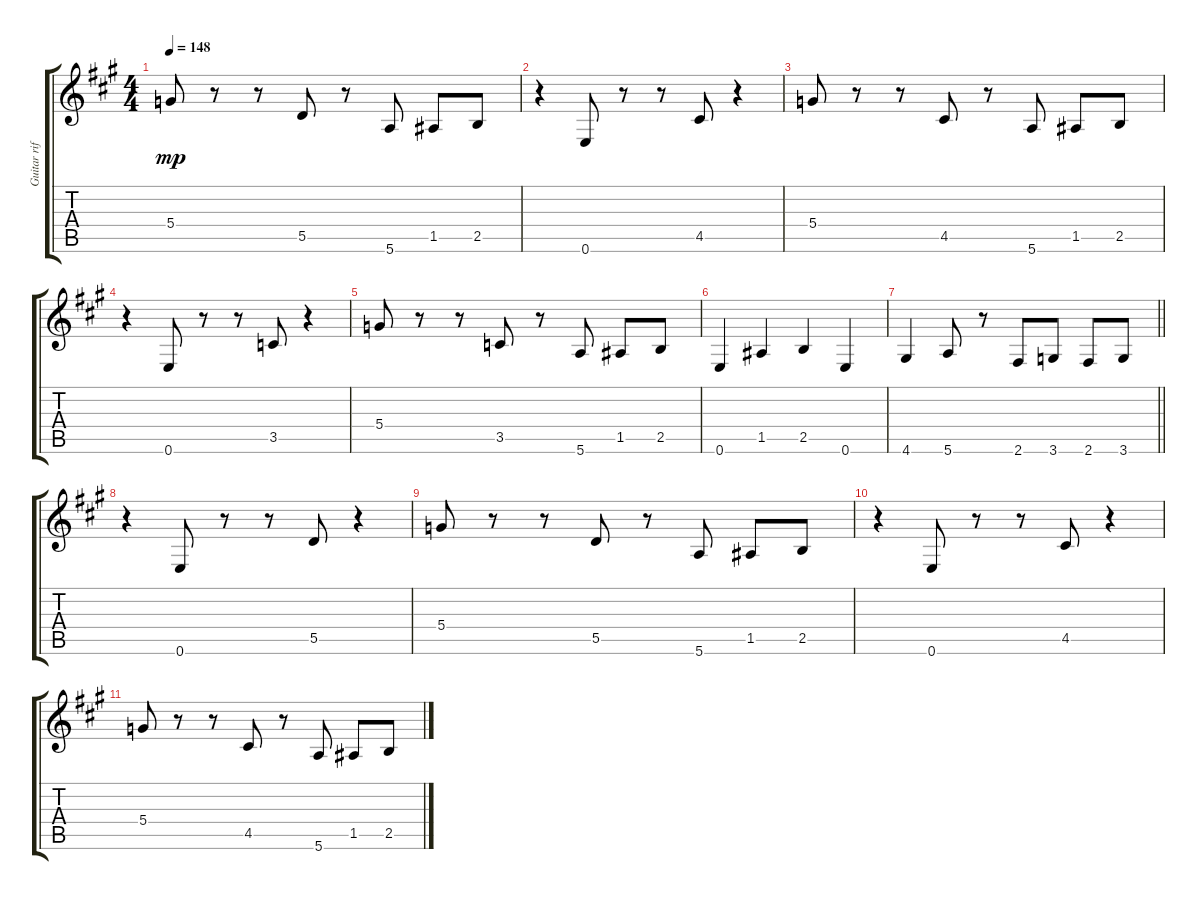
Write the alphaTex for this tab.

\track ("Guitar riff overdrive" "Guitar rif") {instrument overdrivenguitar}
\staff {score tabs}
\tuning (E4 B3 G3 D3 A2 E2) {hide}
\ts (4 4)
\tempo 148
\clef g2
\ks a
5.4.8{dy mp} r.8 r.8 5.5.8 r.8 5.6.8 1.5.8 2.5.8 |
r.4 0.6.8 r.8 r.8 4.5.8 r.4 |
5.4.8 r.8 r.8 4.5.8 r.8 5.6.8 1.5.8 2.5.8 |
r.4 0.6.8 r.8 r.8 3.5.8 r.4 |
5.4.8 r.8 r.8 3.5.8 r.8 5.6.8 1.5.8 2.5.8 |
0.6.4 1.5.4 2.5.4 0.6.4 |
\barLineRight lightlight
4.6.4 5.6.8 r.8 2.6.8 3.6.8 2.6.8 3.6.8 |
r.4 0.6.8 r.8 r.8 5.5.8 r.4 |
5.4.8 r.8 r.8 5.5.8 r.8 5.6.8 1.5.8 2.5.8 |
r.4 0.6.8 r.8 r.8 4.5.8 r.4 |
5.4.8 r.8 r.8 4.5.8 r.8 5.6.8 1.5.8 2.5.8
